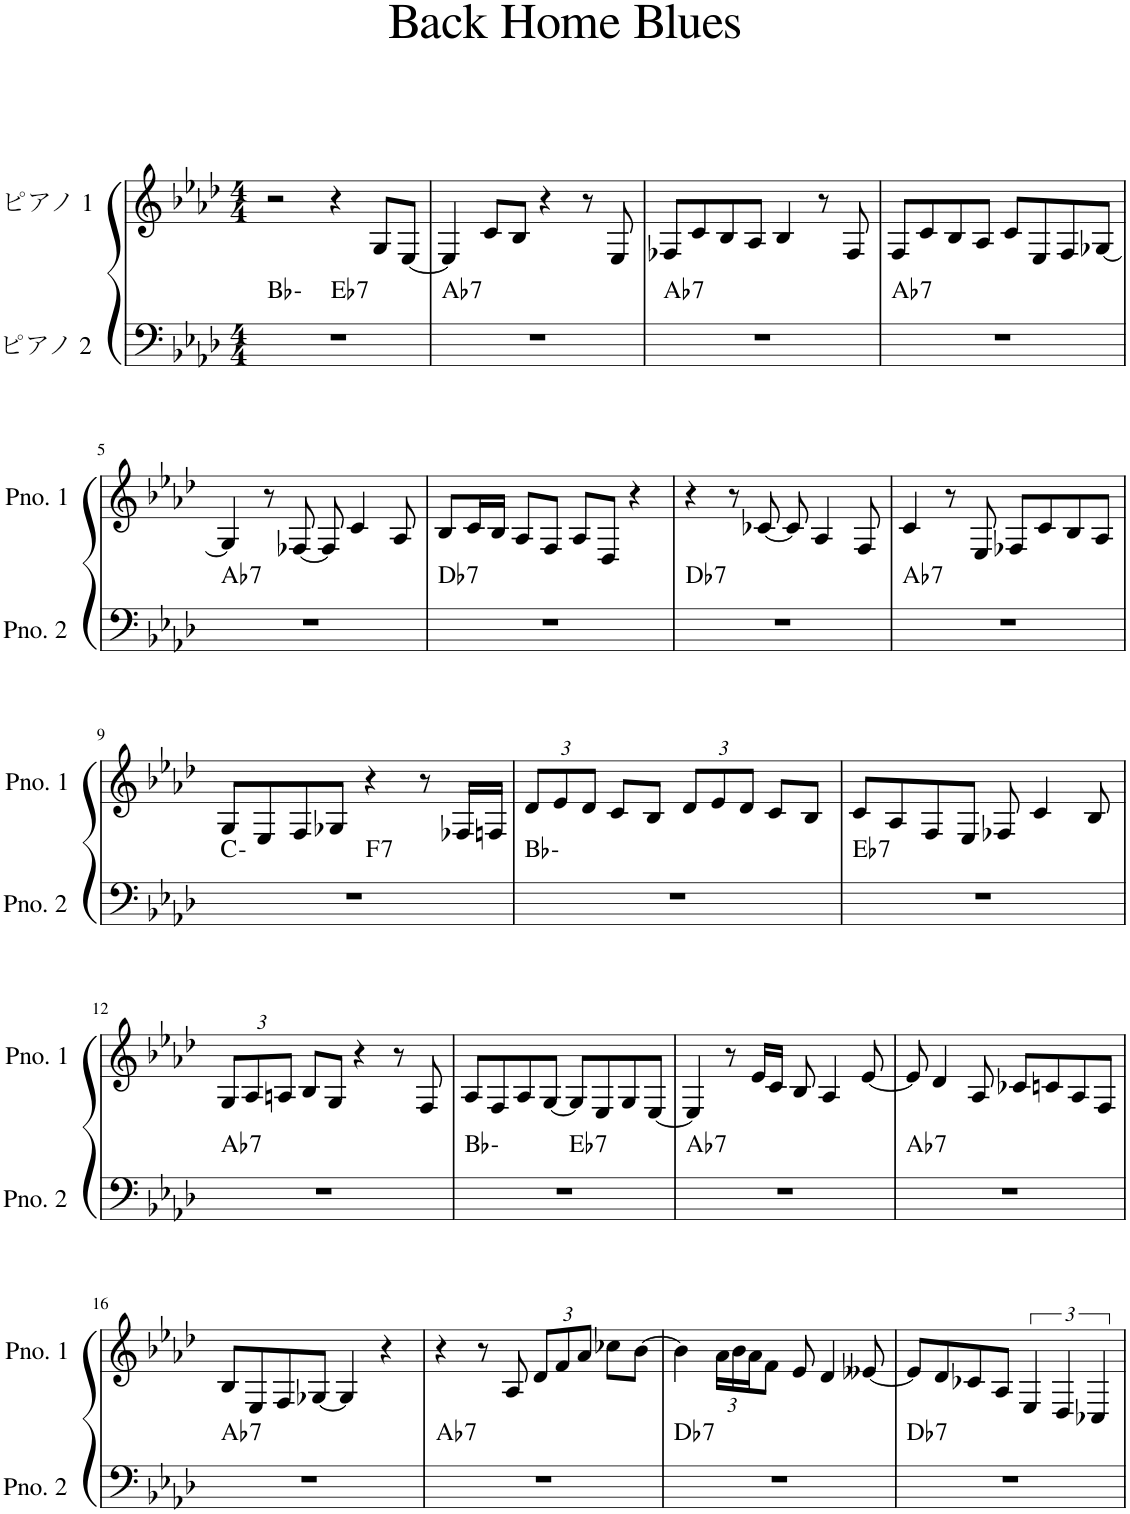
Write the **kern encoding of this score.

**kern	**harte	**kern
*part2	*part2	*part1
*staff2	*	*staff1
*I"ピアノ 2	*	*I"ピアノ 1
*clefF4	*	*clefG2
*k[b-e-a-d-]	*	*k[b-e-a-d-]
*M4/4	*	*M4/4
=1	=1	=1
*^	*	*
1r	2ryy	Bb:min	2r
!	!	!LO:H:kt=7	!
.	2ryy	Eb:7	4r
.	.	.	8G/L
.	.	.	[8E-/J
=2	=2	=2	=2
!	!	!LO:H:kt=7	!
*v	*v	*	*
1r	Ab:7	4E-/]
.	.	8c/L
.	.	8B-/J
.	.	4r
.	.	8r
.	.	8E-/
=3	=3	=3
!	!LO:H:kt=7	!
1r	Ab:7	8F-X/L
.	.	8c/
.	.	8B-/
.	.	8A-/J
.	.	4B-/
.	.	8r
.	.	8F-/
=4	=4	=4
!	!LO:H:kt=7	!
1r	Ab:7	8F/L
.	.	8c/
.	.	8B-/
.	.	8A-/J
.	.	8c/L
.	.	8E-/
.	.	8F/
.	.	[8G-X/J
!!LO:LB:g=z
=5	=5	=5
!	!LO:H:kt=7	!
1r	Ab:7	4G-/]
.	.	8r
.	.	[8F-X/
.	.	8F-/]
.	.	4c/
.	.	8A-/
=6	=6	=6
!	!LO:H:kt=7	!
1r	Db:7	8B-/L
.	.	16c/L
.	.	16B-/JJ
.	.	8A-/L
.	.	8F/J
.	.	8A-/L
.	.	8D-/J
.	.	4r
=7	=7	=7
!	!LO:H:kt=7	!
1r	Db:7	4r
.	.	8r
.	.	[8c-X/
.	.	8c-/]
.	.	4A-/
.	.	8F/
=8	=8	=8
!	!LO:H:kt=7	!
1r	Ab:7	4c/
.	.	8r
.	.	8E-/
.	.	8F-X/L
.	.	8c/
.	.	8B-/
.	.	8A-/J
!!LO:LB:g=z
=9	=9	=9
*^	*	*
1r	2ryy	C:min	8G/L
.	.	.	8E-/
.	.	.	8F/
.	.	.	8G-X/J
!	!	!LO:H:kt=7	!
.	2ryy	F:7	4r
.	.	.	8r
.	.	.	16F-X/LL
.	.	.	16Fn/JJ
*v	*v	*	*
=10	=10	=10
*	*	*Xbrackettup
1r	Bb:min	12d-/L
.	.	12e-/
.	.	12d-/J
.	.	8c/L
.	.	8B-/J
.	.	12d-/L
.	.	12e-/
.	.	12d-/J
.	.	8c/L
.	.	8B-/J
=11	=11	=11
!	!LO:H:kt=7	!
1r	Eb:7	8c/L
.	.	8A-/
.	.	8F/
.	.	8E-/J
.	.	8F-X/
.	.	4c/
.	.	8B-/
!!LO:LB:g=z
=12	=12	=12
!	!LO:H:kt=7	!
1r	Ab:7	12G/L
.	.	12A-/
.	.	12An/J
.	.	8B-/L
.	.	8G/J
.	.	4r
.	.	8r
.	.	8F/
=13	=13	=13
*^	*	*
1r	2ryy	Bb:min	8A-/L
.	.	.	8F/
.	.	.	8A-/
.	.	.	[8G/J
!	!	!LO:H:kt=7	!
.	2ryy	Eb:7	8G/L]
.	.	.	8E-/
.	.	.	8G/
.	.	.	[8E-/J
=14	=14	=14	=14
!	!	!LO:H:kt=7	!
*v	*v	*	*
1r	Ab:7	4E-/]
.	.	8r
.	.	16e-/LL
.	.	16c/JJ
.	.	8B-/
.	.	4A-/
.	.	[8e-/
=15	=15	=15
!	!LO:H:kt=7	!
1r	Ab:7	8e-/]
.	.	4d-/
.	.	8A-/
.	.	8c-X/L
.	.	8cn/
.	.	8A-/
.	.	8F/J
!!LO:LB:g=z
=16	=16	=16
!	!LO:H:kt=7	!
1r	Ab:7	8B-/L
.	.	8E-/
.	.	8F/
.	.	[8G-X/J
.	.	4G-/]
.	.	4r
=17	=17	=17
!	!LO:H:kt=7	!
1r	Ab:7	4r
.	.	8r
.	.	8A-/
.	.	12d-/L
.	.	12f/
.	.	12a-/J
.	.	8cc-X\L
.	.	[8b-\J
=18	=18	=18
!	!LO:H:kt=7	!
1r	Db:7	4b-\]
.	.	24a-\LL
.	.	24b-\
.	.	24a-\J
.	.	8f\J
.	.	8e-/
.	.	4d-/
.	.	[8e--X/
=19	=19	=19
!	!LO:H:kt=7	!
1r	Db:7	8e--/L]
.	.	8d-/
.	.	8c-X/
.	.	8A-/J
*	*	*brackettup
.	.	6E-/
.	.	6D-/
.	.	6C-X/
=	=	=
*-	*-	*-
